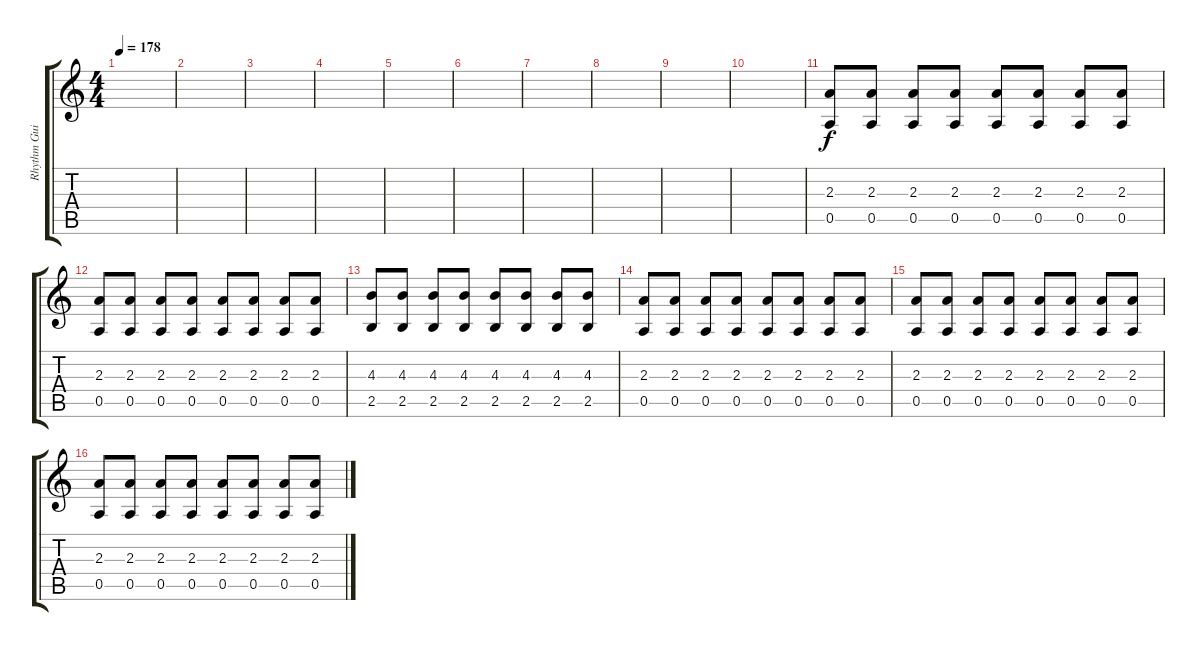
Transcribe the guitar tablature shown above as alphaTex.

\track ("Rhythm Guitar R" "Rhythm Gui") {instrument overdrivenguitar}
\staff {score tabs}
\tuning (E4 B3 G3 D3 A2 D2) {hide}
\ts (4 4)
\tempo 178
\clef g2
\ks c
|
|
|
|
|
|
|
|
|
|
(2.3 0.5).8 (2.3 0.5).8 (2.3 0.5).8 (2.3 0.5).8 (2.3 0.5).8 (2.3 0.5).8 (2.3 0.5).8 (2.3 0.5).8 |
(2.3 0.5).8 (2.3 0.5).8 (2.3 0.5).8 (2.3 0.5).8 (2.3 0.5).8 (2.3 0.5).8 (2.3 0.5).8 (2.3 0.5).8 |
(4.3 2.5).8 (4.3 2.5).8 (4.3 2.5).8 (4.3 2.5).8 (4.3 2.5).8 (4.3 2.5).8 (4.3 2.5).8 (4.3 2.5).8 |
(2.3 0.5).8 (2.3 0.5).8 (2.3 0.5).8 (2.3 0.5).8 (2.3 0.5).8 (2.3 0.5).8 (2.3 0.5).8 (2.3 0.5).8 |
(2.3 0.5).8 (2.3 0.5).8 (2.3 0.5).8 (2.3 0.5).8 (2.3 0.5).8 (2.3 0.5).8 (2.3 0.5).8 (2.3 0.5).8 |
(2.3 0.5).8 (2.3 0.5).8 (2.3 0.5).8 (2.3 0.5).8 (2.3 0.5).8 (2.3 0.5).8 (2.3 0.5).8 (2.3 0.5).8
